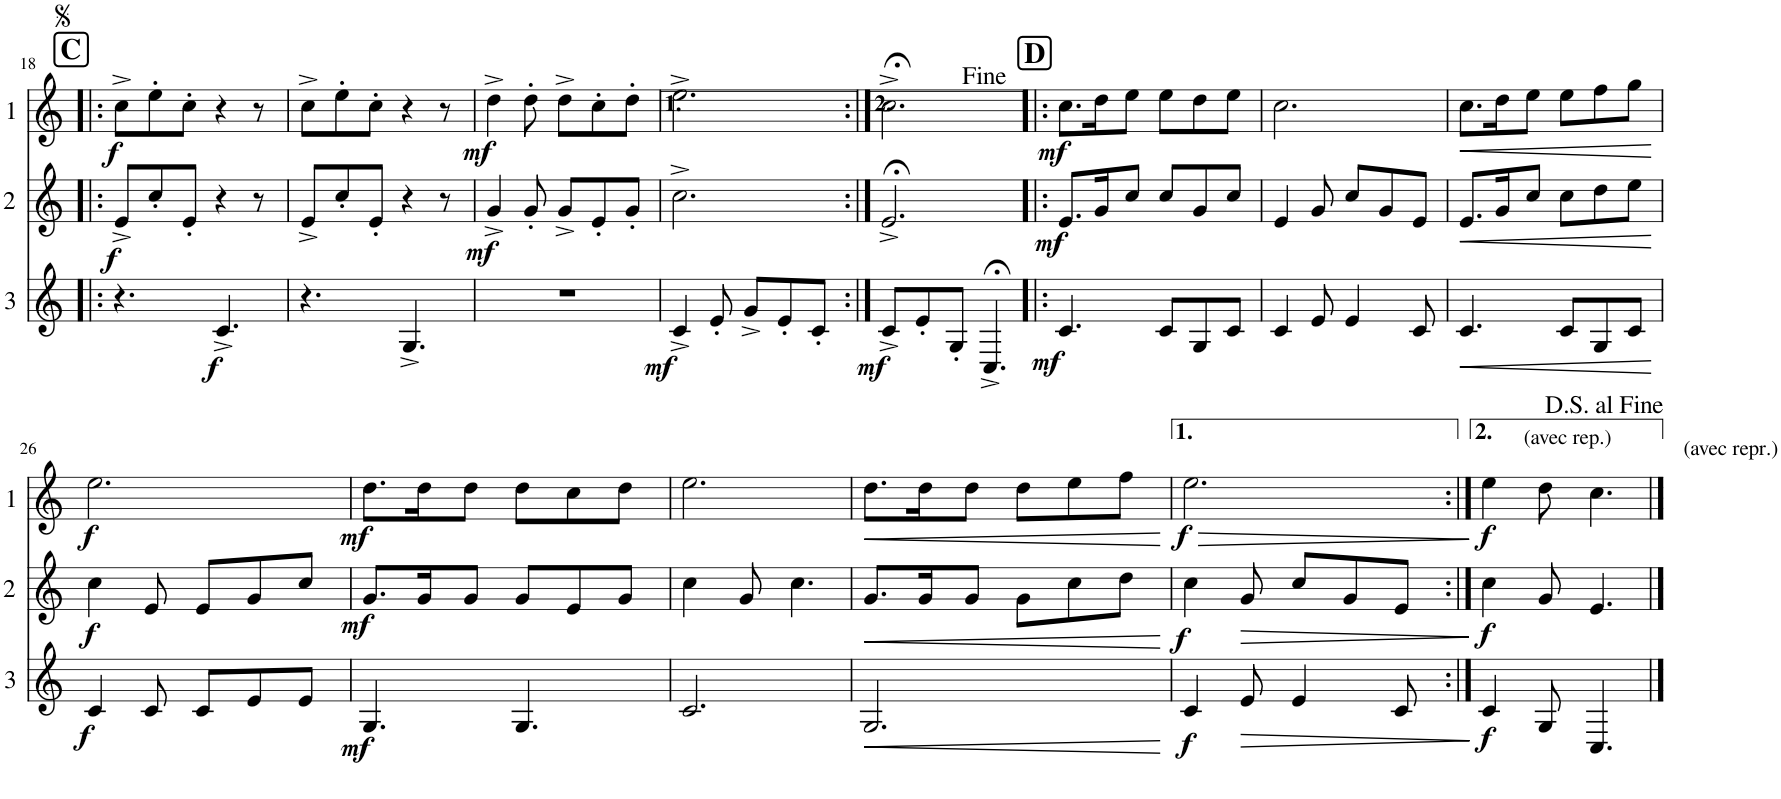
**kern	**dynam	**kern	**dynam	**kern	**dynam
*part3	*part3	*part2	*part2	*part1	*part1
*staff3	*staff3	*staff2	*staff2	*staff1	*staff1
*I"Cor 3	*	*I"Cor 2	*	*I"Cor 1	*
!!LO:PB:g=z
*clefG2	*	*clefG2	*	*clefG2	*
*Trd4c7	*	*Trd4c7	*	*Trd4c7	*
*k[]	*	*k[]	*	*k[]	*
*M6/8	*	*M6/8	*	*M6/8	*
!!LO:REH:place=s1:a:B:cj:fs=14:t=C
=18!|:	=18!|:	=18!|:	=18!|:	=18!|:	=18!|:
!	!	!	!LO:DY:b	!	!LO:DY:b
4.r	.	8e^/L	f	8cc^\L	f
.	.	8cc'/	.	8ee'\	.
.	.	8e'/J	.	8cc'\J	.
!	!LO:DY:b	!	!	!	!
4.c^/	f	4r	.	4r	.
.	.	8r	.	8r	.
=19	=19	=19	=19	=19	=19
4.r	.	8e^/L	.	8cc^\L	.
.	.	8cc'/	.	8ee'\	.
.	.	8e'/J	.	8cc'\J	.
4.G^/	.	4r	.	4r	.
.	.	8r	.	8r	.
=20	=20	=20	=20	=20	=20
!	!	!	!LO:DY:b	!	!LO:DY:b
2.r	.	4g^/	mf	4dd^\	mf
.	.	8g'/	.	8dd'\	.
.	.	8g^/L	.	8dd^\L	.
.	.	8e'/	.	8cc'\	.
.	.	8g'/J	.	8dd'\J	.
=21	=21	=21	=21	=21	=21
!	!LO:DY:b	!	!	!	!
4c^/	mf	2.cc^\	.	2.ee^\	.
8e'/	.	.	.	.	.
8g^/L	.	.	.	.	.
8e'/	.	.	.	.	.
8c'/J	.	.	.	.	.
=22:|!	=22:|!	=22:|!	=22:|!	=22:|!	=22:|!
!	!LO:DY:b	!	!	!	!
8c^/L	mf	2.e;<^/	.	2.cc;<^\	.
8e'/	.	.	.	.	.
8G'/J	.	.	.	.	.
4.C;<^/	.	.	.	.	.
!!LO:REH:place=s1:a:B:cj:fs=14:t=D
=23!|:	=23!|:	=23!|:	=23!|:	=23!|:	=23!|:
!	!LO:DY:b	!	!LO:DY:b	!	!LO:DY:b
4.c/	mf	8.e/L	mf	8.cc\L	mf
.	.	16g/K	.	16dd\K	.
.	.	8cc/J	.	8ee\J	.
8c/L	.	8cc/L	.	8ee\L	.
8G/	.	8g/	.	8dd\	.
8c/J	.	8cc/J	.	8ee\J	.
=24	=24	=24	=24	=24	=24
4c/	.	4e/	.	2.cc\	.
8e/	.	8g/	.	.	.
4e/	.	8cc/L	.	.	.
.	.	8g/	.	.	.
8c/	.	8e/J	.	.	.
=25	=25	=25	=25	=25	=25
!	!LO:HP:b	!	!LO:HP:b	!	!LO:HP:b
4.c/	<	8.e/L	<	8.cc\L	<
.	.	16g/K	.	16dd\K	.
.	.	8cc/J	.	8ee\J	.
8c/L	.	8cc\L	.	8ee\L	.
8G/	.	8dd\	.	8ff\	.
8c/J	.	8ee\J	.	8gg\J	.
.	[	.	[	.	[
!!LO:LB:g=z
=26	=26	=26	=26	=26	=26
!	!LO:DY:b	!	!LO:DY:b	!	!LO:DY:b
4c/	f	4cc\	f	2.ee\	f
8c/	.	8e/	.	.	.
8c/L	.	8e/L	.	.	.
8e/	.	8g/	.	.	.
8e/J	.	8cc/J	.	.	.
=27	=27	=27	=27	=27	=27
!	!LO:DY:b	!	!LO:DY:b	!	!LO:DY:b
4.G/	mf	8.g/L	mf	8.dd\L	mf
.	.	16g/K	.	16dd\K	.
.	.	8g/J	.	8dd\J	.
4.G/	.	8g/L	.	8dd\L	.
.	.	8e/	.	8cc\	.
.	.	8g/J	.	8dd\J	.
=28	=28	=28	=28	=28	=28
2.c/	.	4cc\	.	2.ee\	.
.	.	8g/	.	.	.
.	.	4.cc\	.	.	.
=29	=29	=29	=29	=29	=29
!	!LO:HP:b	!	!LO:HP:b	!	!LO:HP:b
2.G/	<	8.g/L	<	8.dd\L	<
.	.	16g/K	.	16dd\K	.
.	.	8g/J	.	8dd\J	.
.	.	8g\L	.	8dd\L	.
.	.	8cc\	.	8ee\	.
.	.	8dd\J	.	8ff\J	.
.	[	.	[	.	[
=30	=30	=30	=30	=30	=30
!	!LO:DY:b	!	!LO:DY:b	!	!LO:HP:b
!	!	!	!	!	!LO:DY:n=1:b
4c/	f	4cc\	f	2.ee\	> f
!	!LO:HP:b	!	!LO:HP:b	!	!
8e/	>	8g/	>	.	.
4e/	.	8cc/L	.	.	.
.	.	8g/	.	.	.
8c/	.	8e/J	.	.	.
.	]	.	]	.	]
=31:|!	=31:|!	=31:|!	=31:|!	=31:|!	=31:|!
!	!	!	!	!LO:TX:a:t=(avec repr.)	!
!	!	!	!	!LO:TX:a:t=(avec rep.)	!
!	!LO:DY:b	!	!LO:DY:b	!	!LO:DY:b
4c/	f	4cc\	f	4ee\	f
8G/	.	8g/	.	8dd\	.
4.C/	.	4.e/	.	4.cc\	.
==	==	==	==	==	==
*-	*-	*-	*-	*-	*-
